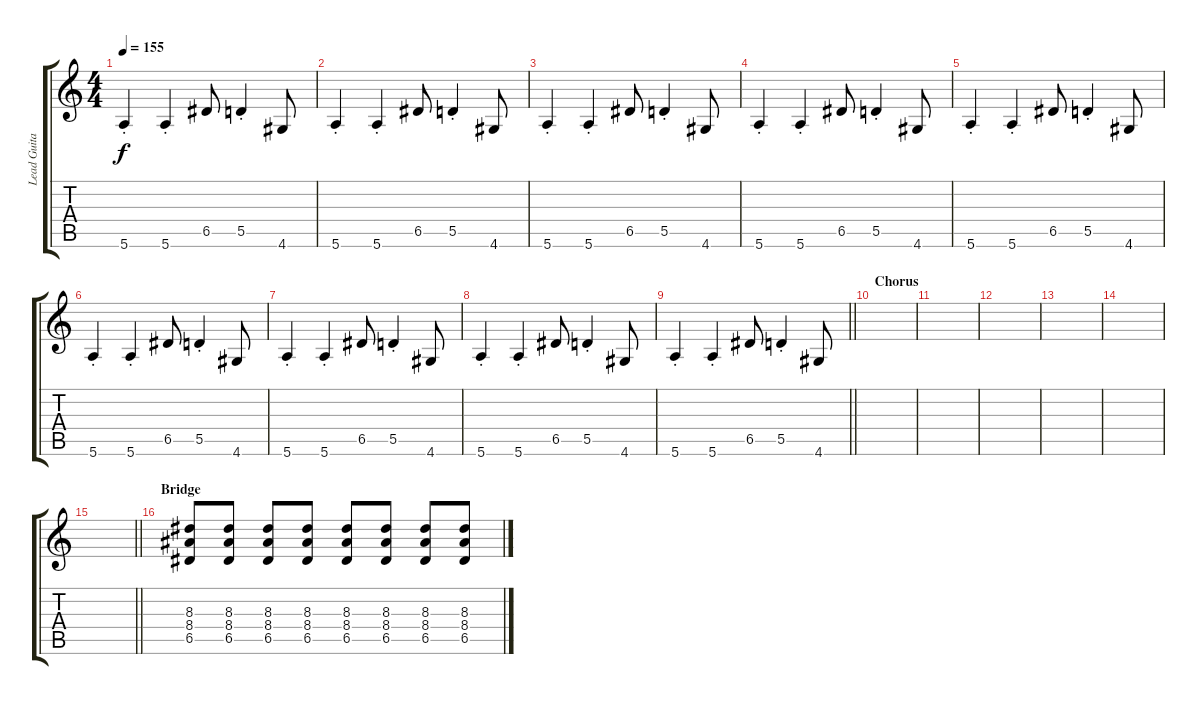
\track ("Lead Guitar (Distortion)" "Lead Guita") {instrument distortionguitar}
\staff {score tabs}
\tuning (E4 B3 G3 D3 A2 E2) {hide}
\ts (4 4)
\tempo 155
\clef g2
\ks c
5.6{st}.4{dy f} 5.6{st}.4 6.5.8 5.5{st}.4 4.6.8 |
5.6{st}.4 5.6{st}.4 6.5.8 5.5{st}.4 4.6.8 |
5.6{st}.4 5.6{st}.4 6.5.8 5.5{st}.4 4.6.8 |
5.6{st}.4 5.6{st}.4 6.5.8 5.5{st}.4 4.6.8 |
5.6{st}.4 5.6{st}.4 6.5.8 5.5{st}.4 4.6.8 |
5.6{st}.4 5.6{st}.4 6.5.8 5.5{st}.4 4.6.8 |
5.6{st}.4 5.6{st}.4 6.5.8 5.5{st}.4 4.6.8 |
5.6{st}.4 5.6{st}.4 6.5.8 5.5{st}.4 4.6.8 |
\barLineRight lightlight
5.6{st}.4 5.6{st}.4 6.5.8 5.5{st}.4 4.6.8 |
\section ("" "Chorus")
|
|
|
|
|
\barLineRight lightlight
|
\section ("" "Bridge")
(8.3 8.4 6.5).8 (8.3 8.4 6.5).8 (8.3 8.4 6.5).8 (8.3 8.4 6.5).8 (8.3 8.4 6.5).8 (8.3 8.4 6.5).8 (8.3 8.4 6.5).8 (8.3 8.4 6.5).8
